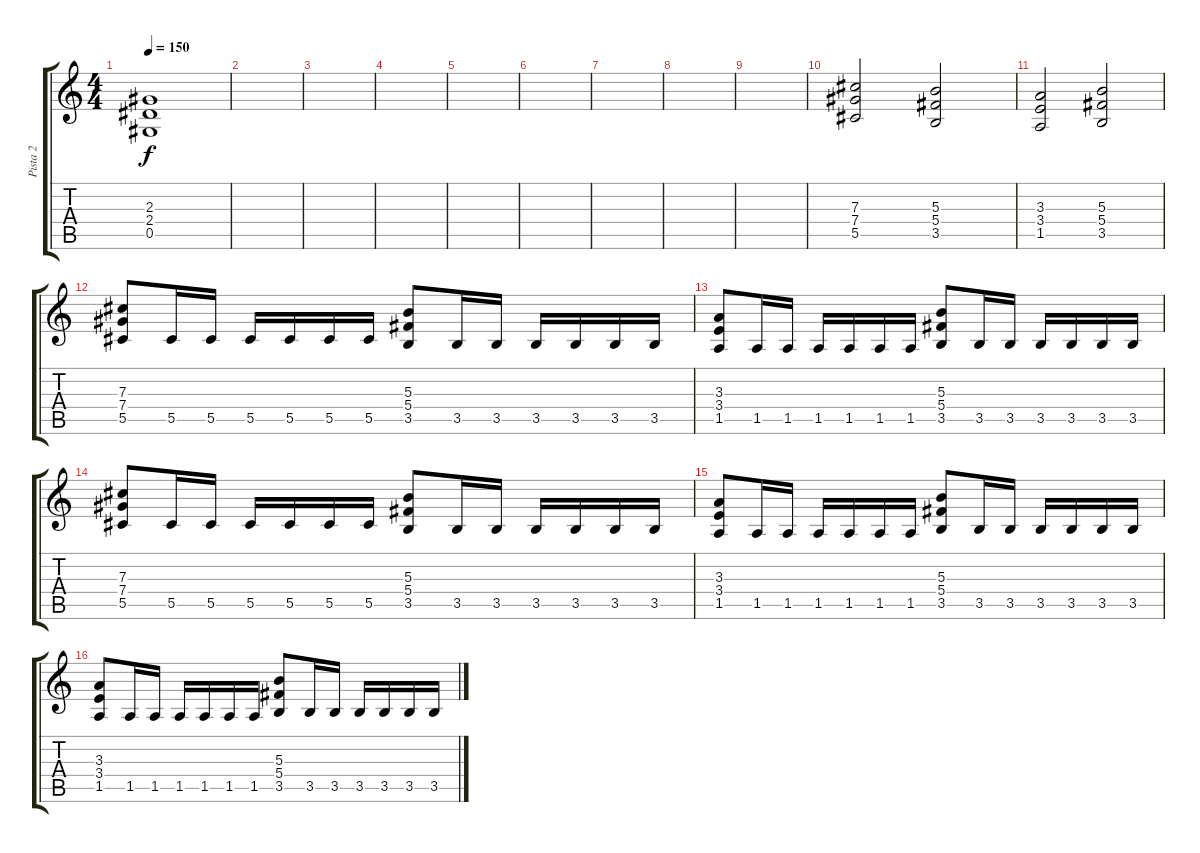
\track ("Pista 2" "Pista 2") {instrument distortionguitar}
\staff {score tabs}
\tuning (Eb4 Bb3 Gb3 Db3 Ab2 Eb2) {hide}
\ts (4 4)
\tempo 150
\clef g2
\ks c
(2.3 2.4 0.5).1{dy f} |
|
|
|
|
|
|
|
|
(7.3 7.4 5.5).2 (5.3 5.4 3.5).2 |
(3.3 3.4 1.5).2 (5.3 5.4 3.5).2 |
(7.3 7.4 5.5).8 5.5.16 5.5.16 5.5.16 5.5.16 5.5.16 5.5.16 (5.3 5.4 3.5).8 3.5.16 3.5.16 3.5.16 3.5.16 3.5.16 3.5.16 |
(3.3 3.4 1.5).8 1.5.16 1.5.16 1.5.16 1.5.16 1.5.16 1.5.16 (5.3 5.4 3.5).8 3.5.16 3.5.16 3.5.16 3.5.16 3.5.16 3.5.16 |
(7.3 7.4 5.5).8 5.5.16 5.5.16 5.5.16 5.5.16 5.5.16 5.5.16 (5.3 5.4 3.5).8 3.5.16 3.5.16 3.5.16 3.5.16 3.5.16 3.5.16 |
(3.3 3.4 1.5).8 1.5.16 1.5.16 1.5.16 1.5.16 1.5.16 1.5.16 (5.3 5.4 3.5).8 3.5.16 3.5.16 3.5.16 3.5.16 3.5.16 3.5.16 |
(3.3 3.4 1.5).8 1.5.16 1.5.16 1.5.16 1.5.16 1.5.16 1.5.16 (5.3 5.4 3.5).8 3.5.16 3.5.16 3.5.16 3.5.16 3.5.16 3.5.16
